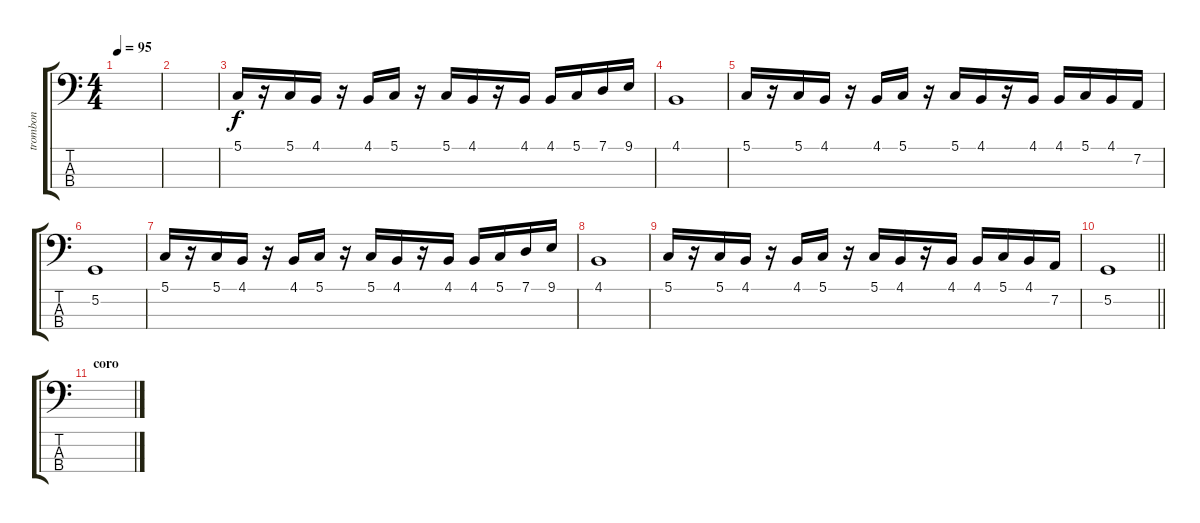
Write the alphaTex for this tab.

\track ("trombon" "trombon") {instrument trombone}
\staff {score tabs}
\tuning (G2 D2 A1 E1) {hide}
\ts (4 4)
\tempo 95
\clef f4
\ks c
|
|
5.1.16 r.16 5.1.16 4.1.16 r.16 4.1.16 5.1.16 r.16 5.1.16 4.1.16 r.16 4.1.16 4.1.16 5.1.16 7.1.16 9.1.16 |
4.1.1 |
5.1.16 r.16 5.1.16 4.1.16 r.16 4.1.16 5.1.16 r.16 5.1.16 4.1.16 r.16 4.1.16 4.1.16 5.1.16 4.1.16 7.2.16 |
5.2.1 |
5.1.16 r.16 5.1.16 4.1.16 r.16 4.1.16 5.1.16 r.16 5.1.16 4.1.16 r.16 4.1.16 4.1.16 5.1.16 7.1.16 9.1.16 |
4.1.1 |
5.1.16 r.16 5.1.16 4.1.16 r.16 4.1.16 5.1.16 r.16 5.1.16 4.1.16 r.16 4.1.16 4.1.16 5.1.16 4.1.16 7.2.16 |
\barLineRight lightlight
5.2.1 |
\section ("" "coro")
